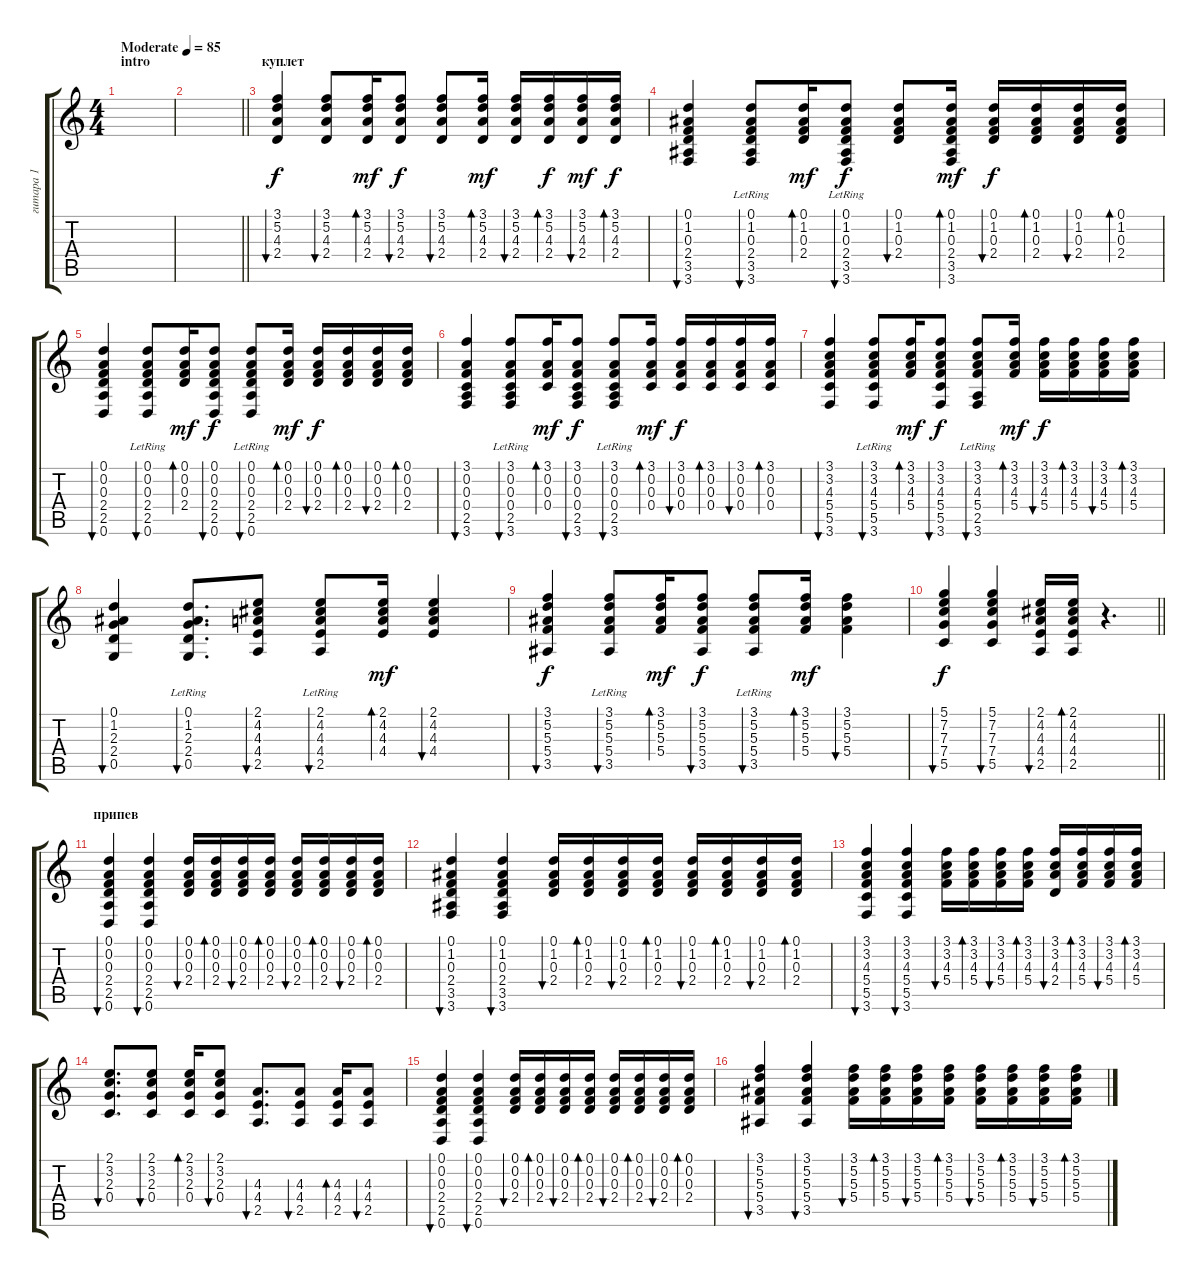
\track ("гитара 1 " "гитара 1 ") {instrument electricguitarclean}
\staff {score tabs}
\tuning (D4 A3 F3 C3 G2 D2) {hide}
\ts (4 4)
\section ("" "intro")
\tempo (85 "Moderate")
\clef g2
\ks c
|
\barLineRight lightlight
|
\section ("" "куплет")
(3.1 5.2 4.3 2.4).4{bu 30} (3.1 5.2 4.3 2.4).8{bu 30} (3.1 5.2 4.3 2.4).16{bd 30 dy mf} (3.1 5.2 4.3 2.4).8{bu 30 dy f} (3.1 5.2 4.3 2.4).8{bu 30} (3.1 5.2 4.3 2.4).16{bd 30 dy mf} (3.1 5.2 4.3 2.4).16{bu 30} (3.1 5.2 4.3 2.4).16{bd 30 dy f} (3.1 5.2 4.3 2.4).16{bu 30 dy mf} (3.1 5.2 4.3 2.4).16{bd 30 dy f} |
(0.1 1.2 0.3 2.4 3.5 3.6).4{bu 30} (0.1 1.2 0.3 2.4 3.5 3.6{lr}).8{bu 30} (0.1 1.2 0.3 2.4).16{bd 30 dy mf} (0.1 1.2 0.3 2.4 3.5 3.6{lr}).8{bu 30 dy f} (0.1 1.2 0.3 2.4).8{bu 30} (0.1 1.2 0.3 2.4 3.5 3.6).16{bd 30 dy mf} (0.1 1.2 0.3 2.4).16{bu 30 dy f} (0.1 1.2 0.3 2.4).16{bd 30} (0.1 1.2 0.3 2.4).16{bu 30} (0.1 1.2 0.3 2.4).16{bd 30} |
(0.1 0.2 0.3 2.4 2.5 0.6).4{bu 30} (0.1 0.2 0.3 2.4 2.5 0.6{lr}).8{bu 30} (0.1 0.2 0.3 2.4).16{bd 30 dy mf} (0.1 0.2 0.3 2.4 2.5 0.6).8{bu 30 dy f} (0.1 0.2 0.3 2.4 2.5 0.6{lr}).8{bu 30} (0.1 0.2 0.3 2.4).16{bd 30 dy mf} (0.1 0.2 0.3 2.4).16{bu 30 dy f} (0.1 0.2 0.3 2.4).16{bd 30} (0.1 0.2 0.3 2.4).16{bu 30} (0.1 0.2 0.3 2.4).16{bd 30} |
(3.1 0.2 0.3 0.4 2.5 3.6).4{bu 30} (3.1 0.2 0.3 0.4 2.5 3.6{lr}).8{bu 30} (3.1 0.2 0.3 0.4).16{bd 30 dy mf} (3.1 0.2 0.3 0.4 2.5 3.6).8{bu 30 dy f} (3.1 0.2 0.3 0.4 2.5 3.6{lr}).8{bu 30} (3.1 0.2 0.3 0.4).16{bd 30 dy mf} (3.1 0.2 0.3 0.4).16{bu 30 dy f} (3.1 0.2 0.3 0.4).16{bd 30} (3.1 0.2 0.3 0.4).16{bu 30} (3.1 0.2 0.3 0.4).16{bd 30} |
(3.1 3.2 4.3 5.4 5.5 3.6).4{bu 30} (3.1 3.2 4.3 5.4 5.5 3.6{lr}).8{bu 30} (3.1 3.2 4.3 5.4).16{bd 30 dy mf} (3.1 3.2 4.3 5.4 5.5 3.6).8{bu 30 dy f} (3.1 3.2 4.3 5.4 2.5 3.6{lr}).8{bu 30} (3.1 3.2 4.3 5.4).16{bd 30 dy mf} (3.1 3.2 4.3 5.4).16{bu 30 dy f} (3.1 3.2 4.3 5.4).16{bd 30} (3.1 3.2 4.3 5.4).16{bu 30} (3.1 3.2 4.3 5.4).16{bd 30} |
(0.1 1.2 2.3 2.4 0.5).4{bu 30} (0.1 1.2 2.3 2.4 0.5{lr}).8{d bu 30} (2.1 4.2 4.3 4.4 2.5).8{bu 30} (2.1 4.2 4.3 4.4 2.5{lr}).8{bu 30} (2.1 4.2 4.3 4.4).16{bd 30 dy mf} (2.1 4.2 4.3 4.4).4{bu 30} |
(3.1 5.2 5.3 5.4 3.5).4{bu 30 dy f} (3.1 5.2 5.3 5.4 3.5{lr}).8{bu 30} (3.1 5.2 5.3 5.4).16{bd 30 dy mf} (3.1 5.2 5.3 5.4 3.5).8{bu 30 dy f} (3.1 5.2 5.3 5.4 3.5{lr}).8{bu 30} (3.1 5.2 5.3 5.4).16{bd 30 dy mf} (3.1 5.2 5.3 5.4).4{bu 30} |
\barLineRight lightlight
(5.1 7.2 7.3 7.4 5.5).4{bu 30 dy f} (5.1 7.2 7.3 7.4 5.5).4{bu 30} (2.1 4.2 4.3 4.4 2.5).16{bu 30} (2.1 4.2 4.3 4.4 2.5).16{bd 60} r.4{d} |
\section ("" "припев")
(0.1 0.2 0.3 2.4 2.5 0.6).4{bu 30 instrument distortionguitar} (0.1 0.2 0.3 2.4 2.5 0.6).4{bu 30} (0.1 0.2 0.3 2.4).16{bu 60} (0.1 0.2 0.3 2.4).16{bd 60} (0.1 0.2 0.3 2.4).16{bu 60} (0.1 0.2 0.3 2.4).16{bd 60} (0.1 0.2 0.3 2.4).16{bu 60} (0.1 0.2 0.3 2.4).16{bd 60} (0.1 0.2 0.3 2.4).16{bu 60} (0.1 0.2 0.3 2.4).16{bd 60} |
(0.1 1.2 0.3 2.4 3.5 3.6).4{bu 30} (0.1 1.2 0.3 2.4 3.5 3.6).4{bu 30} (0.1 1.2 0.3 2.4).16{bu 60} (0.1 1.2 0.3 2.4).16{bd 60} (0.1 1.2 0.3 2.4).16{bu 60} (0.1 1.2 0.3 2.4).16{bd 60} (0.1 1.2 0.3 2.4).16{bu 60} (0.1 1.2 0.3 2.4).16{bd 60} (0.1 1.2 0.3 2.4).16{bu 60} (0.1 1.2 0.3 2.4).16{bd 60} |
(3.1 3.2 4.3 5.4 5.5 3.6).4{bu 30} (3.1 3.2 4.3 5.4 5.5 3.6).4{bu 30} (3.1 3.2 4.3 5.4).16{bu 60} (3.1 3.2 4.3 5.4).16{bd 60} (3.1 3.2 4.3 5.4).16{bu 60} (3.1 3.2 4.3 5.4).16{bd 60} (3.1 3.2 4.3 2.4).16{bu 60} (3.1 3.2 4.3 5.4).16{bd 60} (3.1 3.2 4.3 5.4).16{bu 60} (3.1 3.2 4.3 5.4).16{bd 60} |
(2.1 3.2 2.3 0.4).8{d bu 30} (2.1 3.2 2.3 0.4).8{bu 30} (2.1 3.2 2.3 0.4).16{bd 60} (2.1 3.2 2.3 0.4).8{bu 60} (4.3 4.4 2.5).8{d bu 60} (4.3 4.4 2.5).8{bu 60} (4.3 4.4 2.5).16{bd 60} (4.3 4.4 2.5).8{bu 60} |
(0.1 0.2 0.3 2.4 2.5 0.6).4{bu 30 instrument distortionguitar} (0.1 0.2 0.3 2.4 2.5 0.6).4{bu 30} (0.1 0.2 0.3 2.4).16{bu 60} (0.1 0.2 0.3 2.4).16{bd 60} (0.1 0.2 0.3 2.4).16{bu 60} (0.1 0.2 0.3 2.4).16{bd 60} (0.1 0.2 0.3 2.4).16{bu 60} (0.1 0.2 0.3 2.4).16{bd 60} (0.1 0.2 0.3 2.4).16{bu 60} (0.1 0.2 0.3 2.4).16{bd 60} |
(3.1 5.2 5.3 5.4 3.5).4{bu 30} (3.1 5.2 5.3 5.4 3.5).4{bu 30} (3.1 5.2 5.3 5.4).16{bu 60} (3.1 5.2 5.3 5.4).16{bd 60} (3.1 5.2 5.3 5.4).16{bu 60} (3.1 5.2 5.3 5.4).16{bd 60} (3.1 5.2 5.3 5.4).16{bu 60} (3.1 5.2 5.3 5.4).16{bd 60} (3.1 5.2 5.3 5.4).16{bu 60} (3.1 5.2 5.3 5.4).16{bd 60}
